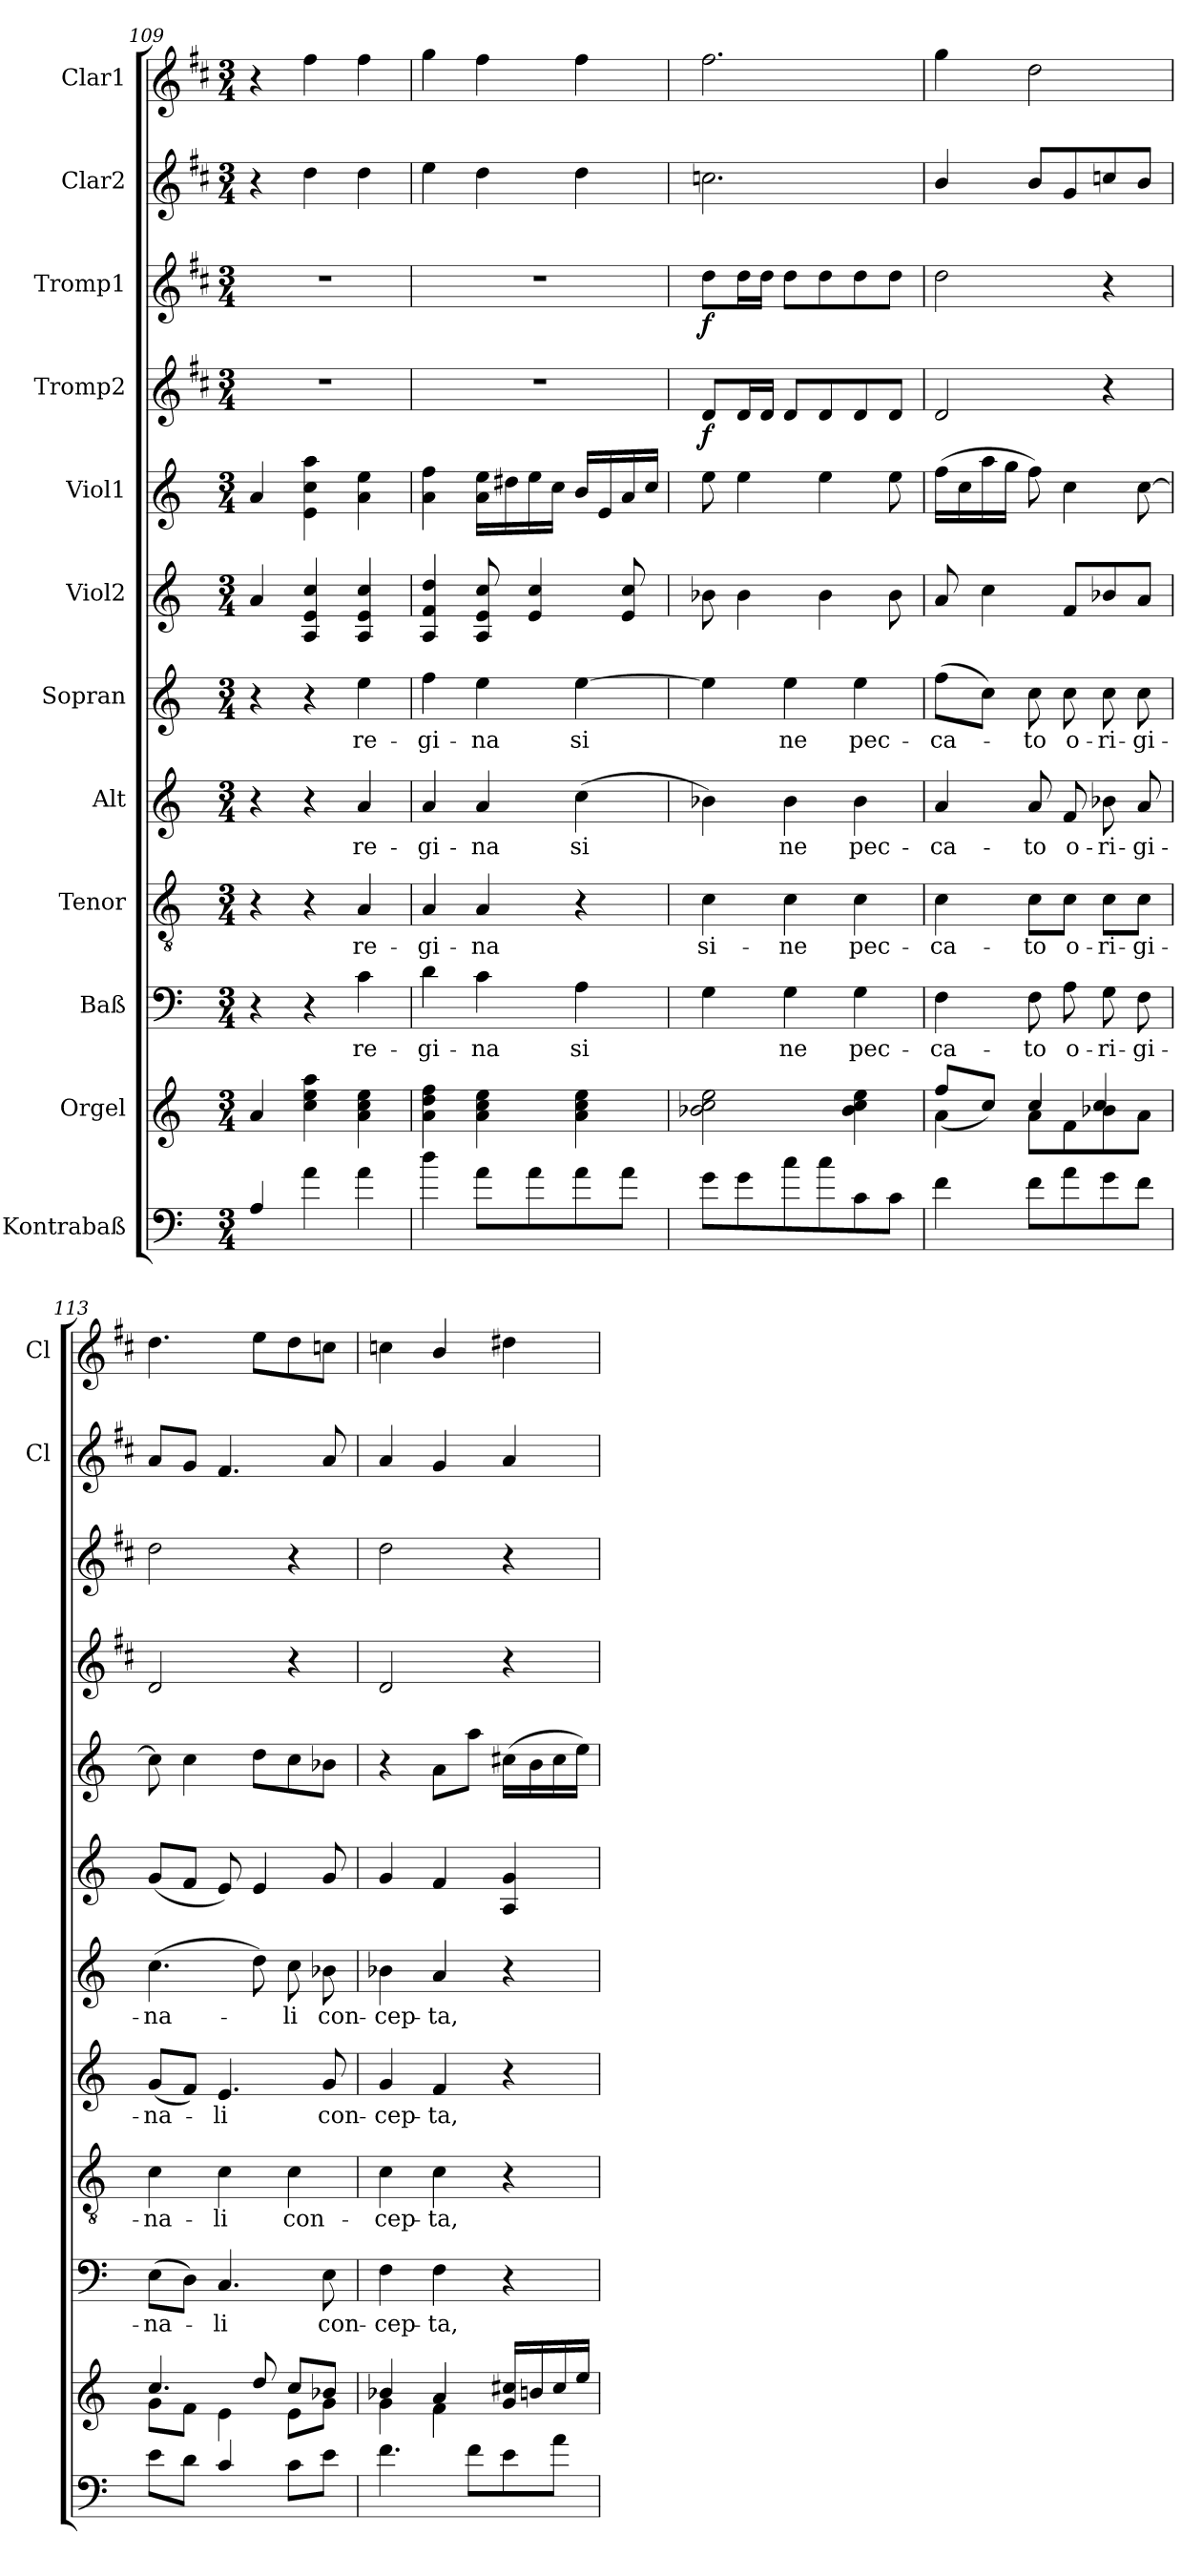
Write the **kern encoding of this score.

**kern	**kern	**kern	**text	**kern	**text	**kern	**text	**kern	**text	**kern	**kern	**kern	**dynam	**kern	**dynam	**kern	**kern
*part12	*part11	*part10	*part10	*part9	*part9	*part8	*part8	*part7	*part7	*part6	*part5	*part4	*part4	*part3	*part3	*part2	*part1
*staff12	*staff11	*staff10	*staff10	*staff9	*staff9	*staff8	*staff8	*staff7	*staff7	*staff6	*staff5	*staff4	*staff4	*staff3	*staff3	*staff2	*staff1
*I"Kontrabaß	*I"Orgel	*I"Baß	*	*I"Tenor	*	*I"Alt	*	*I"Sopran	*	*I"Viol2	*I"Viol1	*I"Tromp2	*	*I"Tromp1	*	*I"Clar2	*I"Clar1
*	*	*	*	*	*	*	*	*	*	*	*	*	*	*	*	*I'Cl	*I'Cl
*clefF4	*clefG2	*clefF4	*	*clefGv2	*	*clefG2	*	*clefG2	*	*clefG2	*clefG2	*clefG2	*	*clefG2	*	*clefG2	*clefG2
*ITrd7c12	*	*	*	*	*	*	*	*	*	*	*	*ITrd1c2	*	*ITrd1c2	*	*ITrd1c2	*ITrd1c2
*k[]	*k[]	*k[]	*	*k[]	*	*k[]	*	*k[]	*	*k[]	*k[]	*k[]	*	*k[]	*	*k[]	*k[]
*C:	*C:	*C:	*	*C:	*	*C:	*	*C:	*	*C:	*C:	*C:	*	*C:	*	*C:	*C:
*M3/4	*M3/4	*M3/4	*	*M3/4	*	*M3/4	*	*M3/4	*	*M3/4	*M3/4	*M3/4	*	*M3/4	*	*M3/4	*M3/4
=109	=109	=109	=109	=109	=109	=109	=109	=109	=109	=109	=109	=109	=109	=109	=109	=109	=109
4AA/	4a/	4r	.	4r	.	4r	.	4r	.	4a/	4a/	2.r	.	2.r	.	4r	4r
4A\	4cc\ 4ee\ 4aa\	4r	.	4r	.	4r	.	4r	.	4A/ 4e/ 4cc/	4e\ 4cc\ 4aa\	.	.	.	.	4cc\	4ee\
!	!	!	!LO:LY:b	!	!LO:LY:b	!	!LO:LY:b	!	!LO:LY:b	!	!	!	!	!	!	!	!
4A\	4a\ 4cc\ 4ee\	4c\	re-	4A/	re-	4a/	re-	4ee\	re-	4A/ 4e/ 4cc/	4a\ 4ee\	.	.	.	.	4cc\	4ee\
=110	=110	=110	=110	=110	=110	=110	=110	=110	=110	=110	=110	=110	=110	=110	=110	=110	=110
!	!	!	!LO:LY:b	!	!LO:LY:b	!	!LO:LY:b	!	!LO:LY:b	!	!	!	!	!	!	!	!
4d\	4a\ 4dd\ 4ff\	4d\	-gi-	4A/	-gi-	4a/	-gi-	4ff\	-gi-	4A/ 4f/ 4dd/	4a\ 4ff\	2.r	.	2.r	.	4dd\	4ff\
!	!	!	!LO:LY:b	!	!LO:LY:b	!	!LO:LY:b	!	!LO:LY:b	!	!	!	!	!	!	!	!
8A\L	4a\ 4cc\ 4ee\	4c\	-na	4A/	-na	4a/	-na	4ee\	-na	8A/ 8e/ 8cc/	16a\ 16ee\LL	.	.	.	.	4cc\	4ee\
.	.	.	.	.	.	.	.	.	.	.	16dd#X\	.	.	.	.	.	.
8A\	.	.	.	.	.	.	.	.	.	4e/ 4cc/	16ee\	.	.	.	.	.	.
.	.	.	.	.	.	.	.	.	.	.	16cc\JJ	.	.	.	.	.	.
!	!	!	!LO:LY:b	!	!	!	!LO:LY:b	!	!LO:LY:b	!	!	!	!	!	!	!	!
8A\	4a\ 4cc\ 4ee\	4A\	si	4r	.	(>4cc\	si	[4ee\	si	.	16b/LL	.	.	.	.	4cc\	4ee\
.	.	.	.	.	.	.	.	.	.	.	16e/	.	.	.	.	.	.
8A\J	.	.	.	.	.	.	.	.	.	8e/ 8cc/	16a/	.	.	.	.	.	.
.	.	.	.	.	.	.	.	.	.	.	16cc/JJ	.	.	.	.	.	.
=111	=111	=111	=111	=111	=111	=111	=111	=111	=111	=111	=111	=111	=111	=111	=111	=111	=111
!	!	!	!	!	!LO:LY:b	!	!	!	!	!	!	!	!LO:DY:b	!	!LO:DY:b	!	!
8G\L	2b-X\ 2cc\ 2ee\	4G\	.	4c\	si-	4b-X\)	.	4ee\]	.	8b-X\	8ee\	8c/L	f	8cc\L	f	2.b-X\	2.ee\
8G\	.	.	.	.	.	.	.	.	.	4b-\	4ee\	16c/L	.	16cc\L	.	.	.
.	.	.	.	.	.	.	.	.	.	.	.	16c/JJ	.	16cc\JJ	.	.	.
!	!	!	!LO:LY:b	!	!LO:LY:b	!	!LO:LY:b	!	!LO:LY:b	!	!	!	!	!	!	!	!
8c\	.	4G\	ne	4c\	-ne	4b-\	ne	4ee\	ne	.	.	8c/L	.	8cc\L	.	.	.
8c\	.	.	.	.	.	.	.	.	.	4b-\	4ee\	8c/	.	8cc\	.	.	.
!	!	!	!LO:LY:b	!	!LO:LY:b	!	!LO:LY:b	!	!LO:LY:b	!	!	!	!	!	!	!	!
8C\	4b-\ 4cc\ 4ee\	4G\	pec-	4c\	pec-	4b-\	pec-	4ee\	pec-	.	.	8c/	.	8cc\	.	.	.
8C\J	.	.	.	.	.	.	.	.	.	8b-\	8ee\	8c/J	.	8cc\J	.	.	.
!!LO:PB:g=z
=112	=112	=112	=112	=112	=112	=112	=112	=112	=112	=112	=112	=112	=112	=112	=112	=112	=112
*	*^	*	*	*	*	*	*	*	*	*	*	*	*	*	*	*	*
!	!	!	!	!LO:LY:b	!	!LO:LY:b	!	!LO:LY:b	!	!LO:LY:b	!	!	!	!	!	!	!	!
4F\	4a\	(8ff/L	4F\	-ca-	4c\	-ca-	4a/	-ca-	(>8ff\L	-ca-	8a/	(>16ff\LL	2c/	.	2cc\	.	4a/	4ff\
.	.	.	.	.	.	.	.	.	.	.	.	16cc\	.	.	.	.	.	.
.	.	8cc/J)	.	.	.	.	.	.	8cc\J)	.	4cc\	16aa\	.	.	.	.	.	.
.	.	.	.	.	.	.	.	.	.	.	.	16gg\JJ	.	.	.	.	.	.
!	!	!	!	!LO:LY:b	!	!LO:LY:b	!	!LO:LY:b	!	!LO:LY:b	!	!	!	!	!	!	!	!
8F\L	8a\L	4cc/	8F\	-to	8c\L	-to	8a/	-to	8cc\	-to	.	8ff\)	.	.	.	.	8a/L	2cc\
!	!	!	!	!LO:LY:b	!	!LO:LY:b	!	!LO:LY:b	!	!LO:LY:b	!	!	!	!	!	!	!	!
8A\	8f\	.	8A\	o-	8c\J	o-	8f/	o-	8cc\	o-	8f/L	4cc\	.	.	.	.	8f/	.
!	!	!	!	!LO:LY:b	!	!LO:LY:b	!	!LO:LY:b	!	!LO:LY:b	!	!	!	!	!	!	!	!
8G\	8b-X\	4cc/	8G\	-ri-	8c\L	-ri-	8b-X\	-ri-	8cc\	-ri-	8b-X/	.	4r	.	4r	.	8b-X/	.
!	!	!	!	!LO:LY:b	!	!LO:LY:b	!	!LO:LY:b	!	!LO:LY:b	!	!	!	!	!	!	!	!
8F\J	8a\J	.	8F\	-gi-	8c\J	-gi-	8a/	-gi-	8cc\	-gi-	8a/J	[8cc\	.	.	.	.	8a/J	.
=113	=113	=113	=113	=113	=113	=113	=113	=113	=113	=113	=113	=113	=113	=113	=113	=113	=113	=113
!	!	!	!	!LO:LY:b	!	!LO:LY:b	!	!LO:LY:b	!	!LO:LY:b	!	!	!	!	!	!	!	!
8E\L	8g\L	4.cc/	(>8E\L	-na-	4c\	-na-	(<8g/L	-na-	(>4.cc\	-na-	(<8g/L	8cc\]	2c/	.	2cc\	.	8g/L	4.cc\
8D\J	8f\J	.	8D\J)	.	.	.	8f/J)	.	.	.	8f/J	4cc\	.	.	.	.	8f/J	.
!	!	!	!	!LO:LY:b	!	!LO:LY:b	!	!LO:LY:b	!	!	!	!	!	!	!	!	!	!
4C/	4e\	.	4.C/	-li	4c\	-li	4.e/	-li	.	.	8e/)	.	.	.	.	.	4.e/	.
.	.	8dd/	.	.	.	.	.	.	8dd\)	.	4e/	8dd\L	.	.	.	.	.	8dd\L
!	!	!	!	!	!	!LO:LY:b	!	!	!	!LO:LY:b	!	!	!	!	!	!	!	!
8C\L	8e\L	8cc/L	.	.	4c\	con-	.	.	8cc\	-li	.	8cc\	4r	.	4r	.	.	8cc\
!	!	!	!	!LO:LY:b	!	!	!	!LO:LY:b	!	!LO:LY:b	!	!	!	!	!	!	!	!
8E\J	8g\J	8b-X/J	8E\	con-	.	.	8g/	con-	8b-X\	con-	8g/	8b-X\J	.	.	.	.	8g/	8b-X\J
=114	=114	=114	=114	=114	=114	=114	=114	=114	=114	=114	=114	=114	=114	=114	=114	=114	=114	=114
!	!	!	!	!LO:LY:b	!	!LO:LY:b	!	!LO:LY:b	!	!LO:LY:b	!	!	!	!	!	!	!	!
4.F\	4g\	4b-X/	4F\	-cep-	4c\	-cep-	4g/	-cep-	4b-X\	-cep-	4g/	4r	2c/	.	2cc\	.	4g/	4b-X\
!	!	!	!	!LO:LY:b	!	!LO:LY:b	!	!LO:LY:b	!	!LO:LY:b	!	!	!	!	!	!	!	!
.	4f\	4a/	4F\	-ta,	4c\	-ta,	4f/	-ta,	4a/	-ta,	4f/	8a\L	.	.	.	.	4f/	4a/
8F\L	.	.	.	.	.	.	.	.	.	.	.	8aa\J	.	.	.	.	.	.
8E\	4ryy	16g/ 16cc#X/LL	4r	.	4r	.	4r	.	4r	.	4A/ 4g/	(>16cc#X\LL	4r	.	4r	.	4g/	4cc#X\
.	.	16bn/	.	.	.	.	.	.	.	.	.	16b\	.	.	.	.	.	.
8A\J	.	16cc#/	.	.	.	.	.	.	.	.	.	16cc#\	.	.	.	.	.	.
.	.	16ee/JJ	.	.	.	.	.	.	.	.	.	16ee\JJ)	.	.	.	.	.	.
*	*v	*v	*	*	*	*	*	*	*	*	*	*	*	*	*	*	*	*
=	=	=	=	=	=	=	=	=	=	=	=	=	=	=	=	=	=
*-	*-	*-	*-	*-	*-	*-	*-	*-	*-	*-	*-	*-	*-	*-	*-	*-	*-
